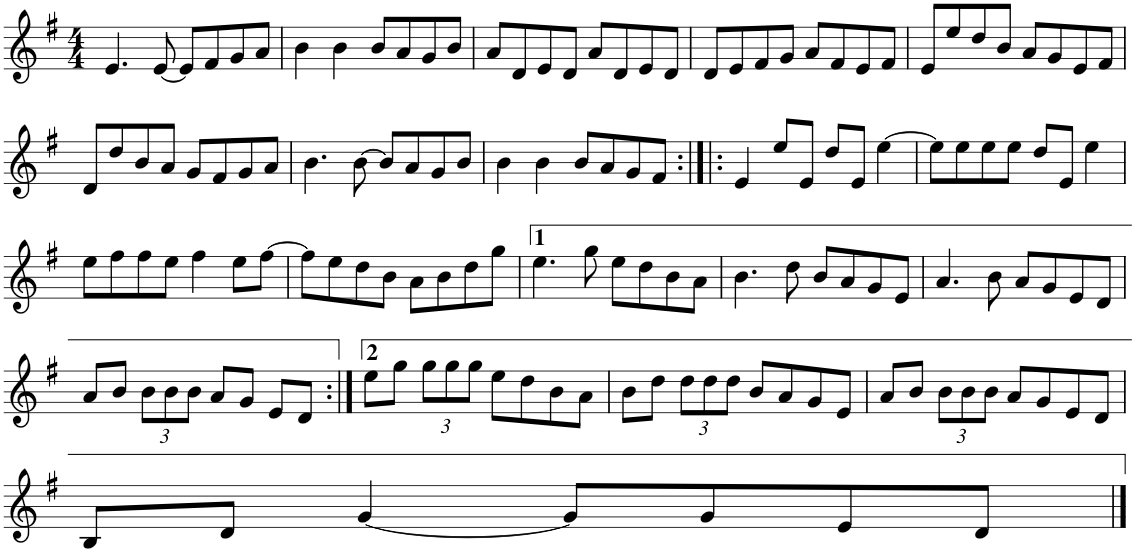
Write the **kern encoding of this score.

**kern
*part1
*staff1
*I"Piano
*I'Pno
*clefG2
*k[f#]
*e:
*M4/4
=1
4.e/
[8e/
8e/L]
8f#/
8g/
8a/J
=2
4b\
4b\
8b/L
8a/
8g/
8b/J
=3
8a/L
8d/
8e/
8d/J
8a/L
8d/
8e/
8d/J
=4
8d/L
8e/
8f#/
8g/J
8a/L
8f#/
8e/
8f#/J
=5
8e/L
8ee/
8dd/
8b/J
8a/L
8g/
8e/
8f#/J
!!LO:LB:g=z
=6
8d/L
8dd/
8b/
8a/J
8g/L
8f#/
8g/
8a/J
=7
4.b\
[8b\
8b/L]
8a/
8g/
8b/J
=8
4b\
4b\
8b/L
8a/
8g/
8f#/J
=9:|!|:
4e/
8ee/L
8e/J
8dd/L
8e/J
[4ee\
=10
8ee\L]
8ee\
8ee\
8ee\J
8dd/L
8e/J
4ee\
!!LO:LB:g=z
=11
8ee\L
8ff#\
8ff#\
8ee\J
4ff#\
8ee\L
[8ff#\J
=12
8ff#\L]
8ee\
8dd\
8b\J
8a\L
8b\
8dd\
8gg\J
=13
4.ee\
8gg\
8ee\L
8dd\
8b\
8a\J
=14
4.b\
8dd\
8b/L
8a/
8g/
8e/J
=15
4.a/
8b\
8a/L
8g/
8e/
8d/J
!!LO:LB:g=z
=16
8a/L
8b/J
*Xbrackettup
12b\L
12b\
12b\J
8a/L
8g/J
8e/L
8d/J
=17:|!
8ee\L
8gg\J
12gg\L
12gg\
12gg\J
8ee\L
8dd\
8b\
8a\J
=18
8b\L
8dd\J
12dd\L
12dd\
12dd\J
8b/L
8a/
8g/
8e/J
=19
8a/L
8b/J
12b\L
12b\
12b\J
8a/L
8g/
8e/
8d/J
!!LO:LB:g=z
=20
8B/L
8d/J
[4g/
8g/L]
8g/
8e/
8d/J
==
*-
